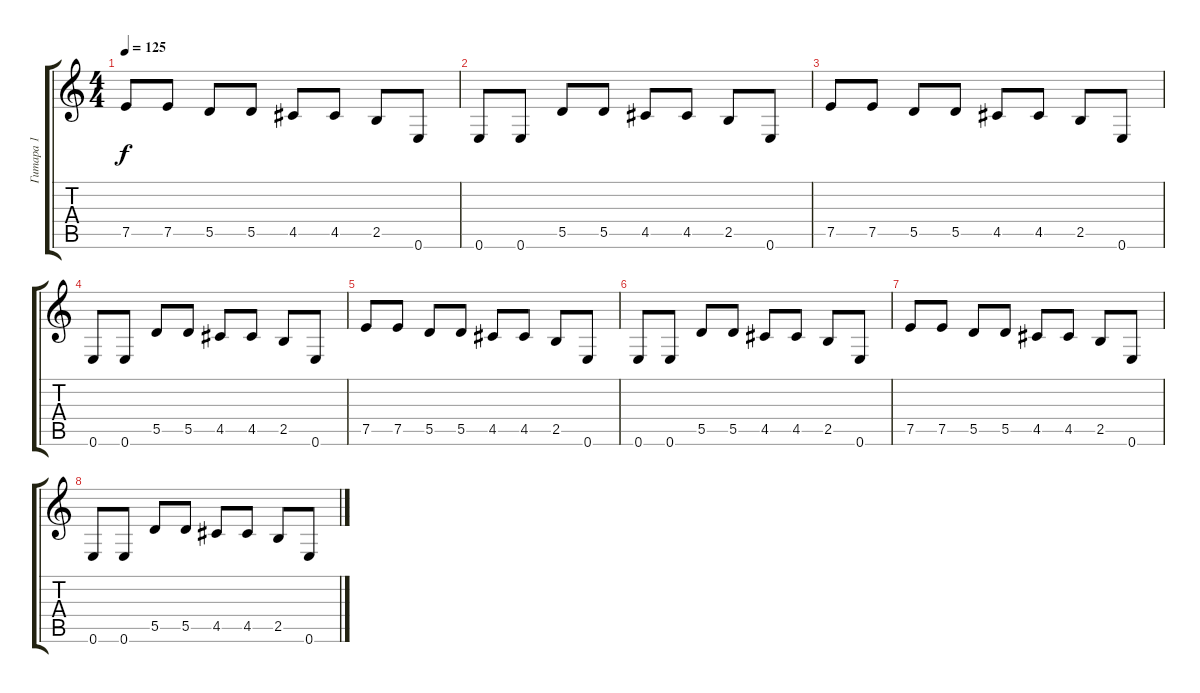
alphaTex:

\track ("Гитара 1" "Гитара 1") {instrument electricguitarclean}
\staff {score tabs}
\tuning (E4 B3 G3 D3 A2 E2) {hide}
\ts (4 4)
\tempo 125
\clef g2
\ks c
7.5.8{dy f} 7.5.8 5.5.8 5.5.8 4.5.8 4.5.8 2.5.8 0.6.8 |
0.6.8 0.6.8 5.5.8 5.5.8 4.5.8 4.5.8 2.5.8 0.6.8 |
7.5.8 7.5.8 5.5.8 5.5.8 4.5.8 4.5.8 2.5.8 0.6.8 |
0.6.8 0.6.8 5.5.8 5.5.8 4.5.8 4.5.8 2.5.8 0.6.8 |
7.5.8 7.5.8 5.5.8 5.5.8 4.5.8 4.5.8 2.5.8 0.6.8 |
0.6.8 0.6.8 5.5.8 5.5.8 4.5.8 4.5.8 2.5.8 0.6.8 |
7.5.8 7.5.8 5.5.8 5.5.8 4.5.8 4.5.8 2.5.8 0.6.8 |
0.6.8 0.6.8 5.5.8 5.5.8 4.5.8 4.5.8 2.5.8 0.6.8
